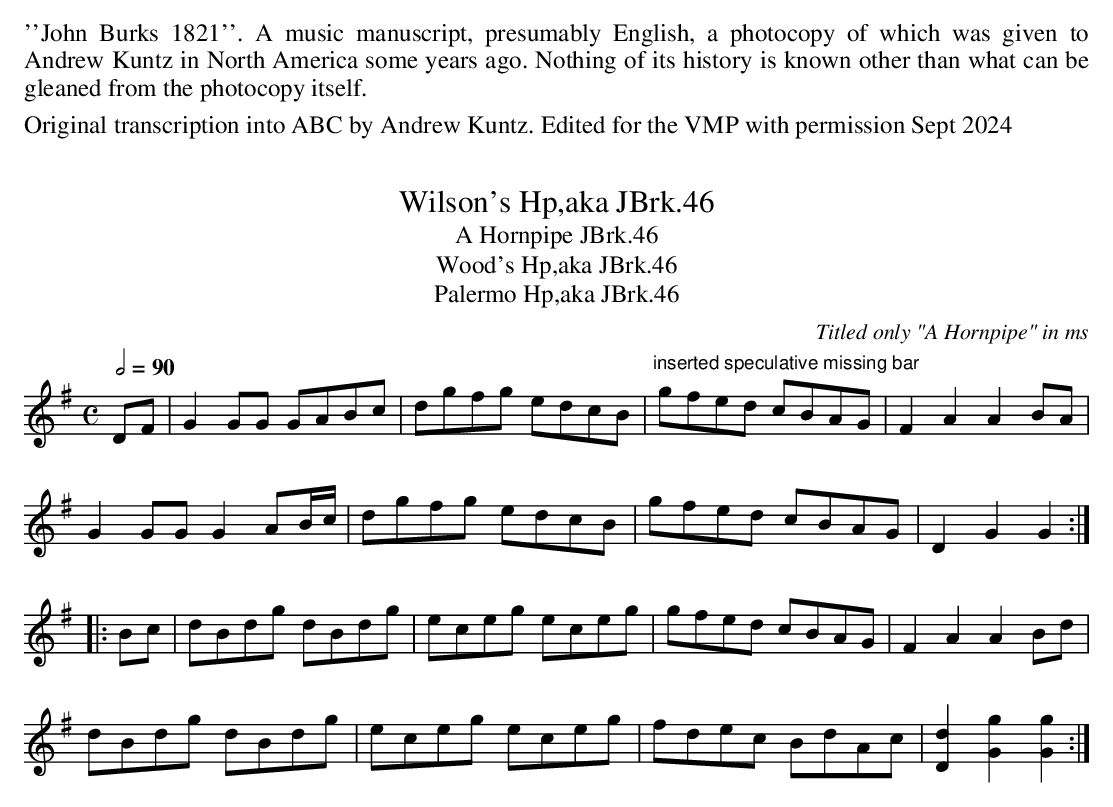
X:1
T:Wilson's Hp,aka JBrk.46
T:Hornpipe JBrk.46, A
T:Wood's Hp,aka JBrk.46
T:Palermo Hp,aka JBrk.46
C:Titled only "A Hornpipe" in ms
Q:1/2=90
M:C
L:1/8
K:G
DF|G2 GG GABc|dgfg edcB|"^inserted speculative missing bar"gfed cBAG|F2A2A2 BA|
G2 GG G2 AB/c/|dgfg edcB|gfed cBAG|D2G2G2:|
|:Bc|dBdg dBdg|eceg eceg|gfed cBAG|F2 A2 A2 Bd|
dBdg dBdg|eceg eceg|fdec BdAc|[D2d2][G2g2][G2g2]:|
